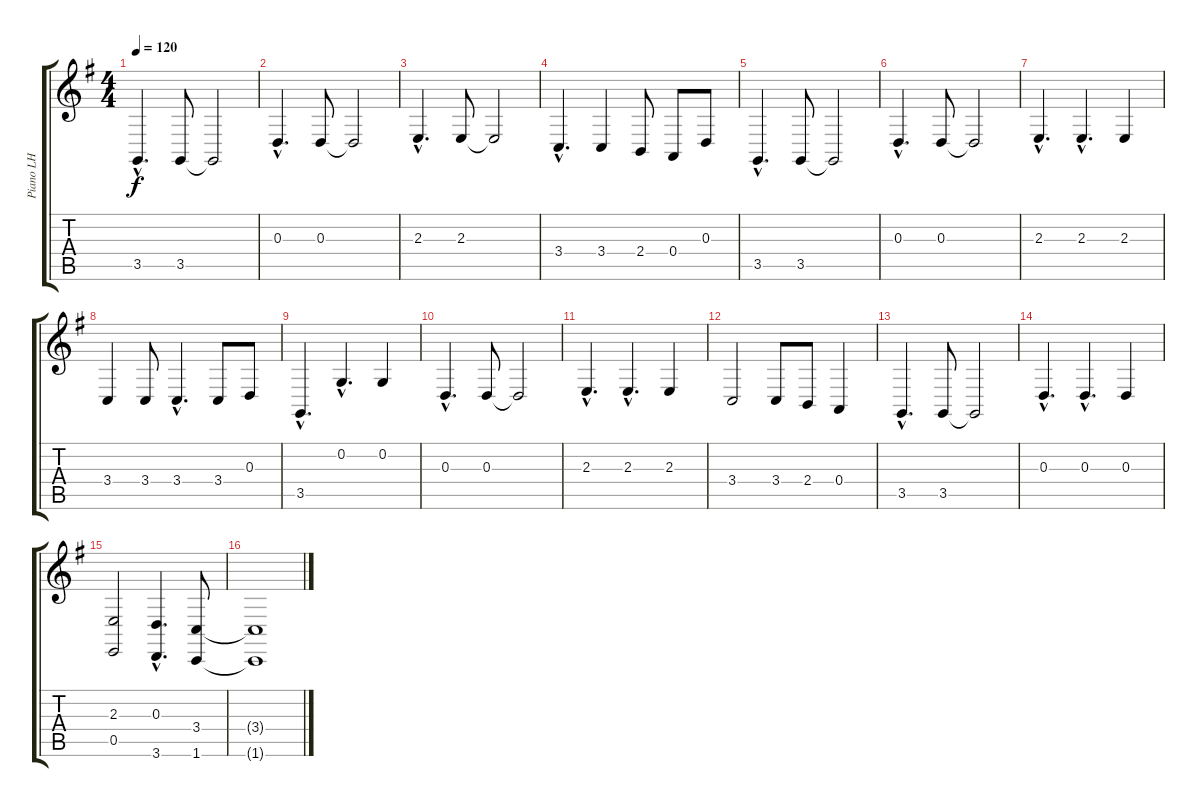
\track ("Piano LH" "Piano LH") {instrument acousticgrandpiano}
\staff {score tabs}
\tuning (C4 G3 D3 A2 E2 B1) {hide}
\ts (4 4)
\tempo 120
\clef g2
\ks g
3.5{hac}.4{d dy f} 3.5.8 3.5{t}.2 |
0.3{hac}.4{d} 0.3.8 0.3{t}.2 |
2.3{hac}.4{d} 2.3.8 2.3{t}.2 |
3.4{hac}.4{d} 3.4.4 2.4.8 0.4.8 0.3.8 |
3.5{hac}.4{d} 3.5.8 3.5{t}.2 |
0.3{hac}.4{d} 0.3.8 0.3{t}.2 |
2.3{hac}.4{d} 2.3{hac}.4{d} 2.3.4 |
3.4.4 3.4.8 3.4{hac}.4{d} 3.4.8 0.3.8 |
3.5{hac}.4{d} 0.2{hac}.4{d} 0.2.4 |
0.3{hac}.4{d} 0.3.8 0.3{t}.2 |
2.3{hac}.4{d} 2.3{hac}.4{d} 2.3.4 |
3.4.2 3.4.8 2.4.8 0.4.4 |
3.5{hac}.4{d} 3.5.8 3.5{t}.2 |
0.3{hac}.4{d} 0.3{hac}.4{d} 0.3.4 |
(2.3 0.5).2 (0.3{hac} 3.6{hac}).4{d} (3.4 1.6).8 |
(3.4{t} 1.6{t}).1
